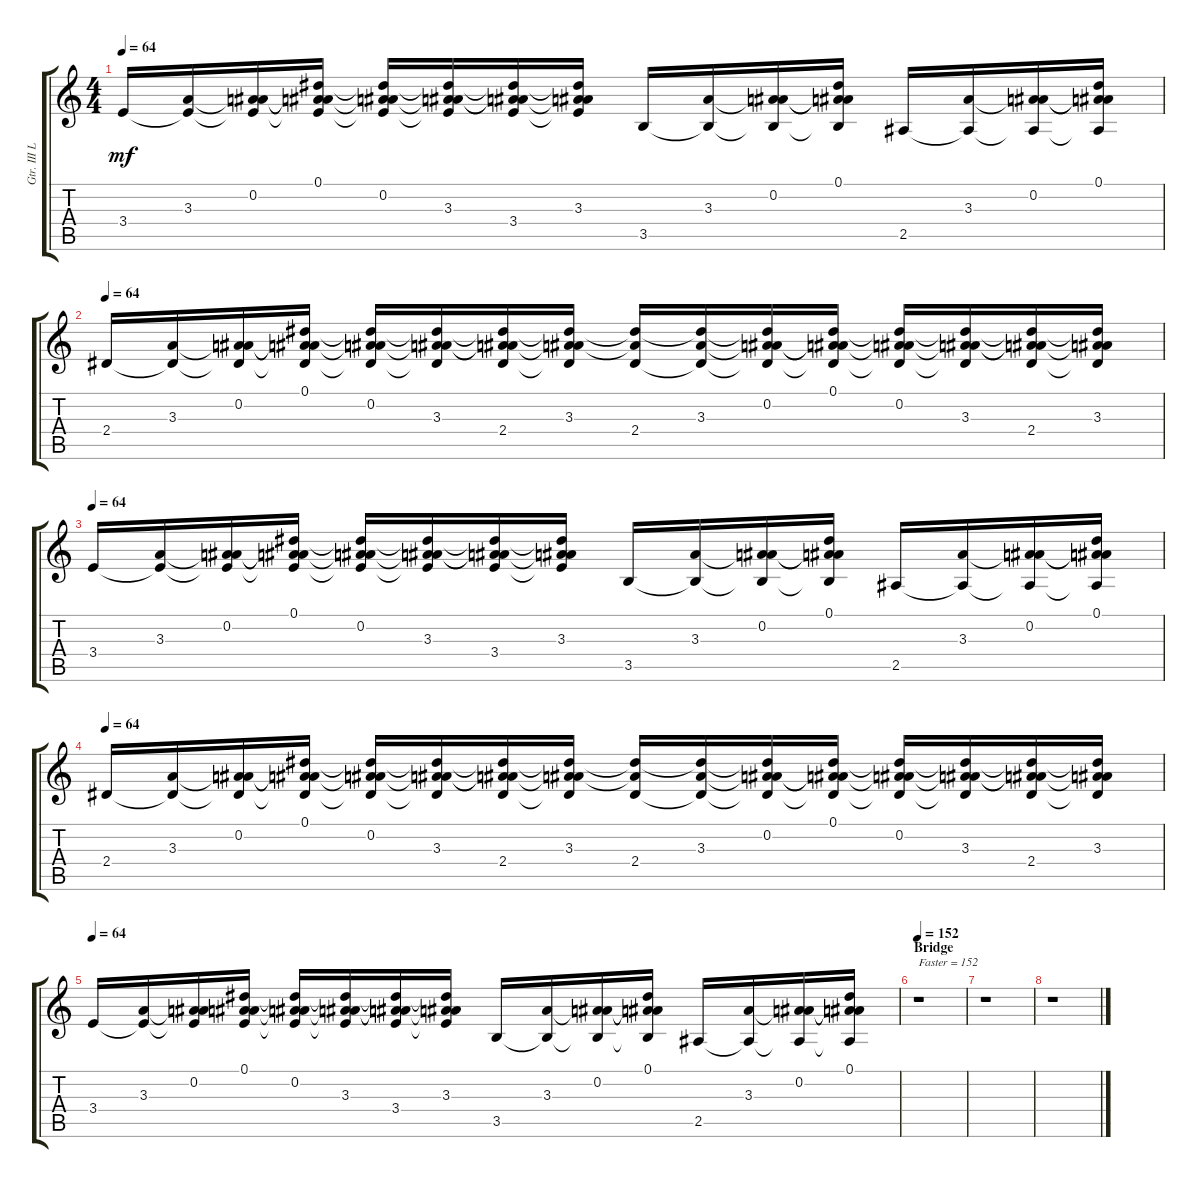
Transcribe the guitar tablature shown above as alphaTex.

\track ("Gtr. III Lead" "Gtr. III L") {instrument overdrivenguitar}
\staff {score tabs}
\tuning (Eb4 Bb3 Gb3 Db3 Ab2 Eb2) {hide}
\ts (4 4)
\tempo 64
\clef g2
\ks c
3.4.16{dy mf balance 8 instrument acousticguitarsteel} (3.3 3.4{t}).16 (0.2 3.3{t} 3.4{t}).16 (0.1 0.2{t} 3.3{t} 3.4{t}).16 (0.1{t} 0.2 3.3{t} 3.4{t}).16 (0.1{t} 0.2{t} 3.3 3.4{t}).16 (0.1{t} 0.2{t} 3.3{t} 3.4).16 (0.1{t} 0.2{t} 3.3 3.4{t}).16 3.5.16 (3.3 3.5{t}).16 (0.2 3.3{t} 3.5{t}).16 (0.1 0.2{t} 3.3{t} 3.5{t}).16 2.5.16 (3.3 2.5{t}).16 (0.2 3.3{t} 2.5{t}).16 (0.1 0.2{t} 3.3{t} 2.5{t}).16 |
\tempo 64
2.4.16{balance 8 instrument acousticguitarsteel} (3.3 2.4{t}).16 (0.2 3.3{t} 2.4{t}).16 (0.1 0.2{t} 3.3{t} 2.4{t}).16 (0.1{t} 0.2 3.3{t} 2.4{t}).16 (0.1{t} 0.2{t} 3.3 2.4{t}).16 (0.1{t} 0.2{t} 3.3{t} 2.4).16 (0.1{t} 0.2{t} 3.3 2.4{t}).16 (0.1{t} 3.3{t} 2.4).16 (0.1{t} 3.3 2.4{t}).16 (0.1{t} 0.2 3.3{t} 2.4{t}).16 (0.1 0.2{t} 3.3{t} 2.4{t}).16 (0.1{t} 0.2 3.3{t} 2.4{t}).16 (0.1{t} 0.2{t} 3.3 2.4{t}).16 (0.1{t} 0.2{t} 3.3{t} 2.4).16 (0.1{t} 0.2{t} 3.3 2.4{t}).16 |
\tempo 64
3.4.16{balance 8 instrument acousticguitarsteel} (3.3 3.4{t}).16 (0.2 3.3{t} 3.4{t}).16 (0.1 0.2{t} 3.3{t} 3.4{t}).16 (0.1{t} 0.2 3.3{t} 3.4{t}).16 (0.1{t} 0.2{t} 3.3 3.4{t}).16 (0.1{t} 0.2{t} 3.3{t} 3.4).16 (0.1{t} 0.2{t} 3.3 3.4{t}).16 3.5.16 (3.3 3.5{t}).16 (0.2 3.3{t} 3.5{t}).16 (0.1 0.2{t} 3.3{t} 3.5{t}).16 2.5.16 (3.3 2.5{t}).16 (0.2 3.3{t} 2.5{t}).16 (0.1 0.2{t} 3.3{t} 2.5{t}).16 |
\tempo 64
2.4.16{balance 8 instrument acousticguitarsteel} (3.3 2.4{t}).16 (0.2 3.3{t} 2.4{t}).16 (0.1 0.2{t} 3.3{t} 2.4{t}).16 (0.1{t} 0.2 3.3{t} 2.4{t}).16 (0.1{t} 0.2{t} 3.3 2.4{t}).16 (0.1{t} 0.2{t} 3.3{t} 2.4).16 (0.1{t} 0.2{t} 3.3 2.4{t}).16 (0.1{t} 3.3{t} 2.4).16 (0.1{t} 3.3 2.4{t}).16 (0.1{t} 0.2 3.3{t} 2.4{t}).16 (0.1 0.2{t} 3.3{t} 2.4{t}).16 (0.1{t} 0.2 3.3{t} 2.4{t}).16 (0.1{t} 0.2{t} 3.3 2.4{t}).16 (0.1{t} 0.2{t} 3.3{t} 2.4).16 (0.1{t} 0.2{t} 3.3 2.4{t}).16 |
\tempo 64
3.4.16{balance 8 instrument acousticguitarsteel} (3.3 3.4{t}).16 (0.2 3.3{t} 3.4{t}).16 (0.1 0.2{t} 3.3{t} 3.4{t}).16 (0.1{t} 0.2 3.3{t} 3.4{t}).16 (0.1{t} 0.2{t} 3.3 3.4{t}).16 (0.1{t} 0.2{t} 3.3{t} 3.4).16 (0.1{t} 0.2{t} 3.3 3.4{t}).16 3.5.16 (3.3 3.5{t}).16 (0.2 3.3{t} 3.5{t}).16 (0.1 0.2{t} 3.3{t} 3.5{t}).16 2.5.16 (3.3 2.5{t}).16 (0.2 3.3{t} 2.5{t}).16 (0.1 0.2{t} 3.3{t} 2.5{t}).16 |
\section ("" "Bridge")
\tempo 152
r.1{txt "Faster = 152" balance 12 instrument overdrivenguitar} |
r.1 |
r.1
